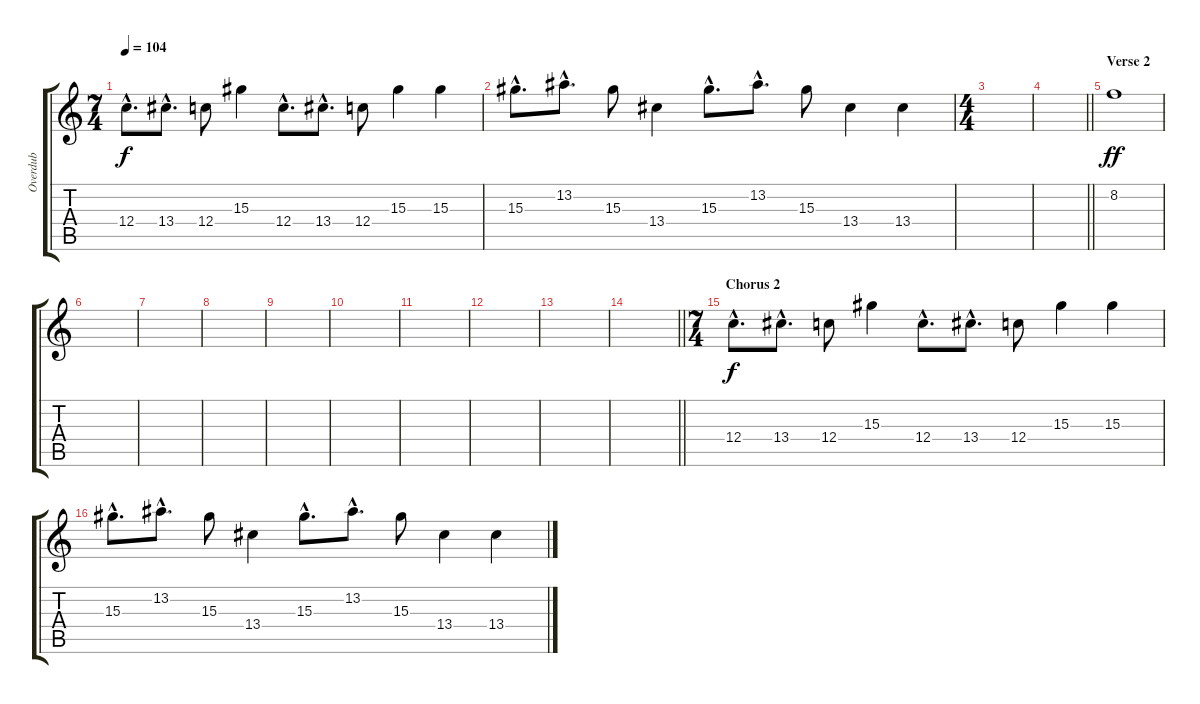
\track ("Overdub" "Overdub") {instrument distortionguitar}
\staff {score tabs}
\tuning (D4 A3 F3 C3 G2 C2) {hide}
\ts (7 4)
\tempo 104
\clef g2
\ks c
12.4{hac}.8{d dy f} 13.4{hac}.8{d} 12.4.8 15.3.4 12.4{hac}.8{d} 13.4{hac}.8{d} 12.4.8 15.3.4 15.3.4 |
15.3{hac}.8{d} 13.2{hac}.8{d} 15.3.8 13.4.4 15.3{hac}.8{d} 13.2{hac}.8{d} 15.3.8 13.4.4 13.4.4 |
\ts (4 4)
|
\barLineRight lightlight
|
\section ("" "Verse 2")
8.2.1{dy ff volume 7} |
|
|
|
|
|
|
|
|
\barLineRight lightlight
|
\ts (7 4)
\section ("" "Chorus 2")
12.4{hac}.8{d dy f volume 12} 13.4{hac}.8{d} 12.4.8 15.3.4 12.4{hac}.8{d} 13.4{hac}.8{d} 12.4.8 15.3.4 15.3.4 |
15.3{hac}.8{d} 13.2{hac}.8{d} 15.3.8 13.4.4 15.3{hac}.8{d} 13.2{hac}.8{d} 15.3.8 13.4.4 13.4.4
